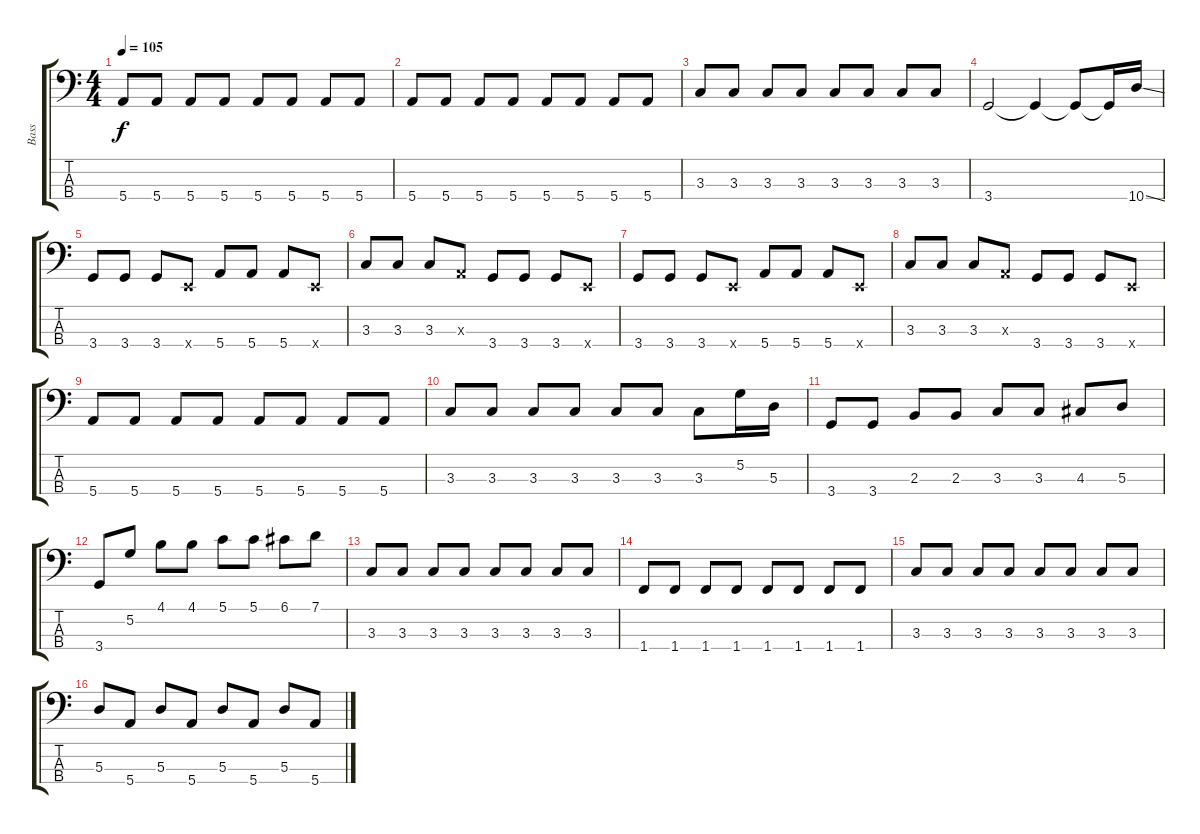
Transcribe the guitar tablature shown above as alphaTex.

\track ("Bass" "Bass") {instrument electricbassfinger}
\staff {score tabs}
\tuning (G2 D2 A1 E1) {hide}
\ts (4 4)
\tempo 105
\clef f4
\ks c
5.4.8{dy f instrument electricbassfinger} 5.4.8 5.4.8 5.4.8 5.4.8 5.4.8 5.4.8 5.4.8 |
5.4.8 5.4.8 5.4.8 5.4.8 5.4.8 5.4.8 5.4.8 5.4.8 |
3.3.8 3.3.8 3.3.8 3.3.8 3.3.8 3.3.8 3.3.8 3.3.8 |
3.4.2 3.4{t}.4 3.4{t}.8 3.4{t}.16 10.4{ss}.16 |
3.4.8 3.4.8 3.4.8 0.4{x}.8 5.4.8 5.4.8 5.4.8 0.4{x}.8 |
3.3.8 3.3.8 3.3.8 0.3{x}.8 3.4.8 3.4.8 3.4.8 0.4{x}.8 |
3.4.8 3.4.8 3.4.8 0.4{x}.8 5.4.8 5.4.8 5.4.8 0.4{x}.8 |
3.3.8 3.3.8 3.3.8 0.3{x}.8 3.4.8 3.4.8 3.4.8 0.4{x}.8 |
5.4.8 5.4.8 5.4.8 5.4.8 5.4.8 5.4.8 5.4.8 5.4.8 |
3.3.8 3.3.8 3.3.8 3.3.8 3.3.8 3.3.8 3.3.8 5.2.16 5.3.16 |
3.4.8 3.4.8 2.3.8 2.3.8 3.3.8 3.3.8 4.3.8 5.3.8 |
3.4.8 5.2.8 4.1.8 4.1.8 5.1.8 5.1.8 6.1.8 7.1.8 |
3.3.8 3.3.8 3.3.8 3.3.8 3.3.8 3.3.8 3.3.8 3.3.8 |
1.4.8 1.4.8 1.4.8 1.4.8 1.4.8 1.4.8 1.4.8 1.4.8 |
3.3.8 3.3.8 3.3.8 3.3.8 3.3.8 3.3.8 3.3.8 3.3.8 |
5.3.8 5.4.8 5.3.8 5.4.8 5.3.8 5.4.8 5.3.8 5.4.8
